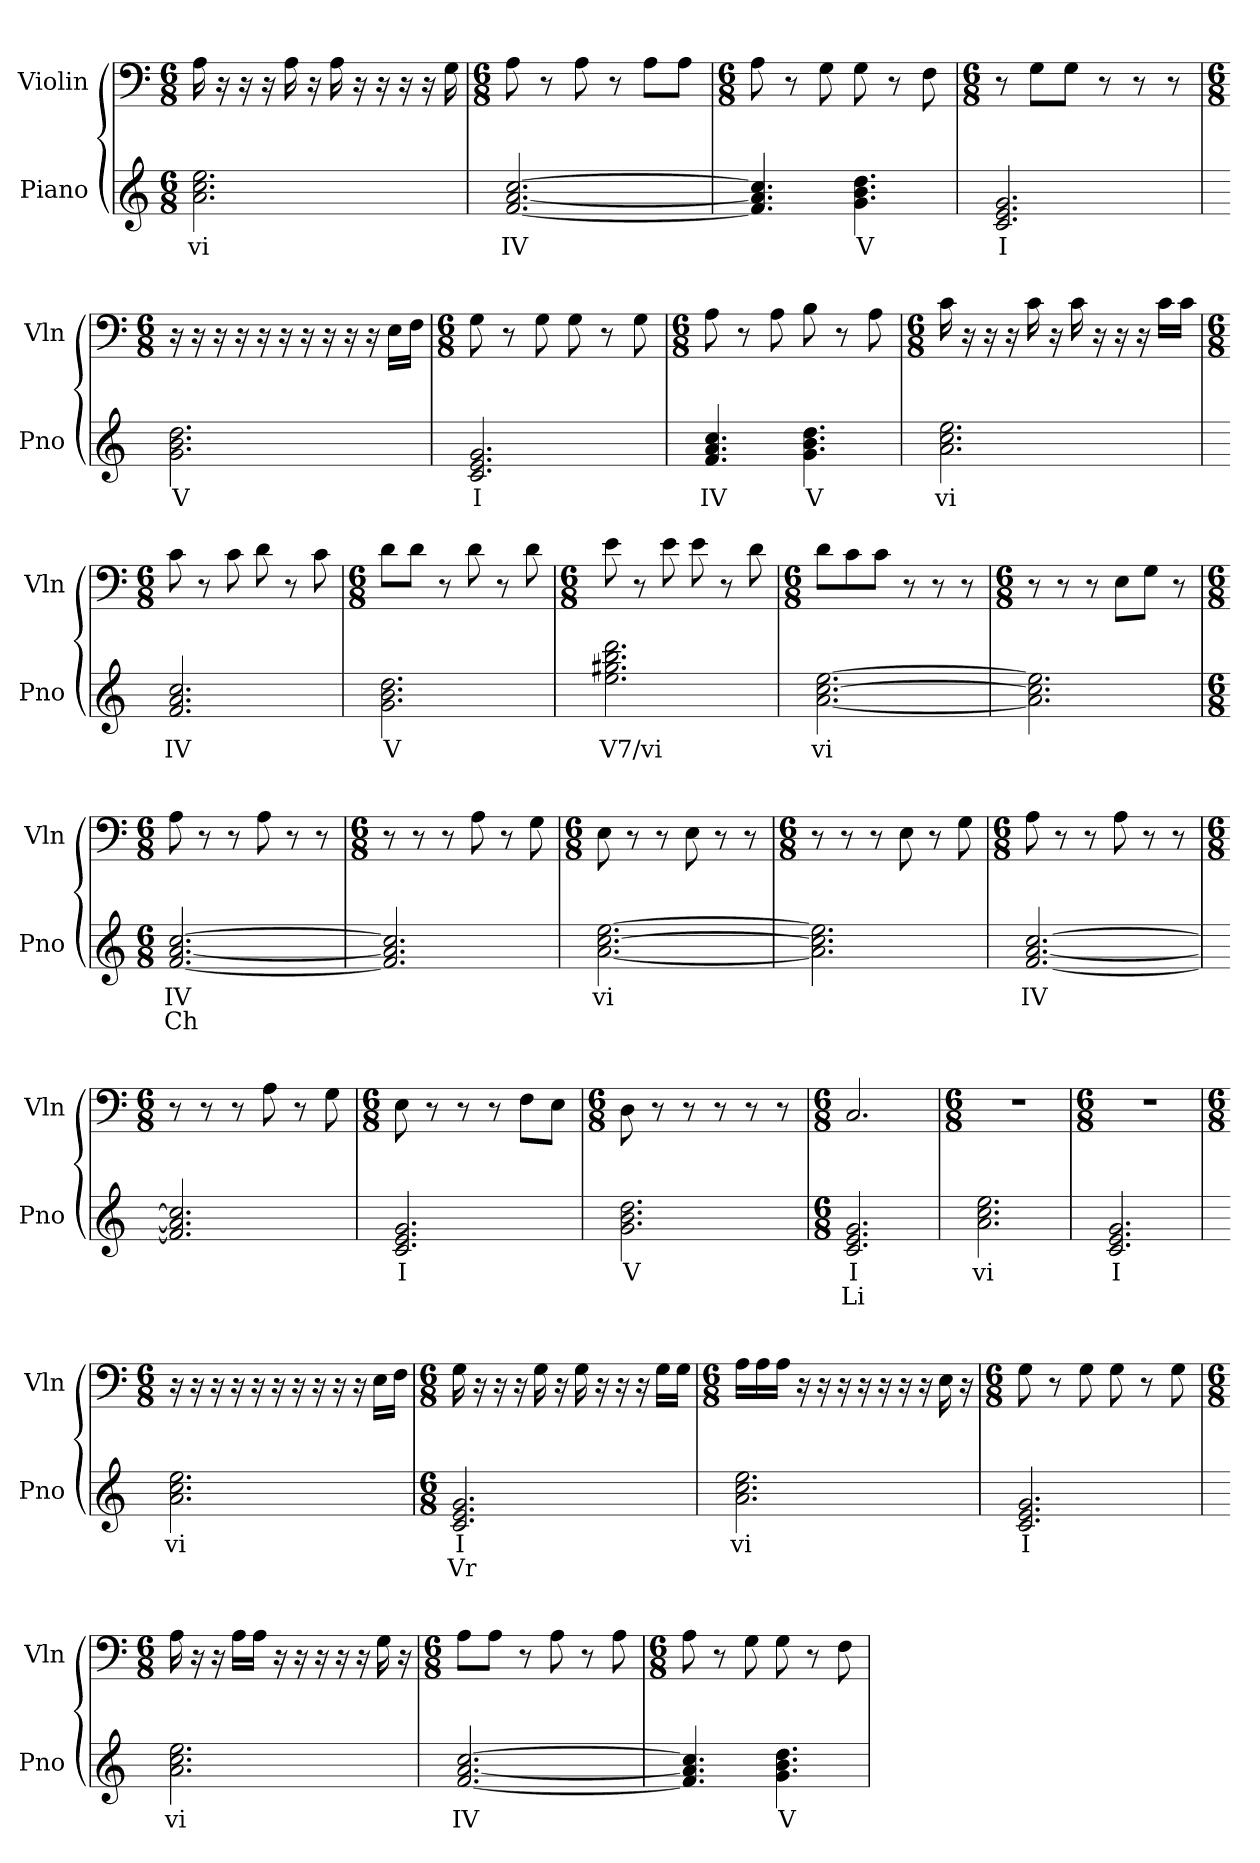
**kern	**text	**text	**kern
*part2	*part2	*part2	*part1
*staff2	*staff2	*staff2	*staff1
*I"Piano	*	*	*I"Violin
*I'Pno	*	*	*I'Vln
*k[]	*	*	*
*C:	*	*	*
*M6/8	*	*	*M6/8
=	=	=	=
2.a 2.cc 2.ee	vi	.	16A
.	.	.	16r
.	.	.	16r
.	.	.	16r
.	.	.	16A
.	.	.	16r
.	.	.	16A
.	.	.	16r
.	.	.	16r
.	.	.	16r
.	.	.	16r
.	.	.	16G
=	=	=	=
*k[]	*	*	*
*C:	*	*	*
*	*	*	*M6/8
[2.f [2.a [2.cc	IV	.	8A
.	.	.	8r
.	.	.	8A
.	.	.	8r
.	.	.	8AL
.	.	.	8AJ
=	=	=	=
*k[]	*	*	*
*C:	*	*	*
*	*	*	*M6/8
4.f] 4.a] 4.cc]	.	.	8A
.	.	.	8r
.	.	.	8G
4.g 4.b 4.dd	V	.	8G
.	.	.	8r
.	.	.	8F
=	=	=	=
*k[]	*	*	*
*C:	*	*	*
*	*	*	*M6/8
2.c 2.e 2.g	I	.	8r
.	.	.	8GL
.	.	.	8GJ
.	.	.	8r
.	.	.	8r
.	.	.	8r
=	=	=	=
*k[]	*	*	*
*C:	*	*	*
*	*	*	*M6/8
2.g 2.b 2.dd	V	.	16r
.	.	.	16r
.	.	.	16r
.	.	.	16r
.	.	.	16r
.	.	.	16r
.	.	.	16r
.	.	.	16r
.	.	.	16r
.	.	.	16r
.	.	.	16ELL
.	.	.	16FJJ
=	=	=	=
*k[]	*	*	*
*C:	*	*	*
*	*	*	*M6/8
2.c 2.e 2.g	I	.	8G
.	.	.	8r
.	.	.	8G
.	.	.	8G
.	.	.	8r
.	.	.	8G
=	=	=	=
*k[]	*	*	*
*C:	*	*	*
*	*	*	*M6/8
4.f 4.a 4.cc	IV	.	8A
.	.	.	8r
.	.	.	8A
4.g 4.b 4.dd	V	.	8B
.	.	.	8r
.	.	.	8A
=	=	=	=
*k[]	*	*	*
*C:	*	*	*
*	*	*	*M6/8
2.a 2.cc 2.ee	vi	.	16c
.	.	.	16r
.	.	.	16r
.	.	.	16r
.	.	.	16c
.	.	.	16r
.	.	.	16c
.	.	.	16r
.	.	.	16r
.	.	.	16r
.	.	.	16cLL
.	.	.	16cJJ
=	=	=	=
*k[]	*	*	*
*C:	*	*	*
*	*	*	*M6/8
2.f 2.a 2.cc	IV	.	8c
.	.	.	8r
.	.	.	8c
.	.	.	8d
.	.	.	8r
.	.	.	8c
=	=	=	=
*k[]	*	*	*
*C:	*	*	*
*	*	*	*M6/8
2.g 2.b 2.dd	V	.	8dL
.	.	.	8dJ
.	.	.	8r
.	.	.	8d
.	.	.	8r
.	.	.	8d
=	=	=	=
*k[]	*	*	*
*C:	*	*	*
*	*	*	*M6/8
2.ee 2.gg#X 2.bb 2.ddd	V7/vi	.	8e
.	.	.	8r
.	.	.	8e
.	.	.	8e
.	.	.	8r
.	.	.	8d
=	=	=	=
*k[]	*	*	*
*C:	*	*	*
*	*	*	*M6/8
[2.a [2.cc [2.ee	vi	.	8dL
.	.	.	8c
.	.	.	8cJ
.	.	.	8r
.	.	.	8r
.	.	.	8r
=	=	=	=
*k[]	*	*	*
*C:	*	*	*
*	*	*	*M6/8
2.a] 2.cc] 2.ee]	.	.	8r
.	.	.	8r
.	.	.	8r
.	.	.	8EL
.	.	.	8GJ
.	.	.	8r
=	=	=	=
*k[]	*	*	*
*C:	*	*	*
*M6/8	*	*	*M6/8
[2.f [2.a [2.cc	IV	Ch	8A
.	.	.	8r
.	.	.	8r
.	.	.	8A
.	.	.	8r
.	.	.	8r
=	=	=	=
*k[]	*	*	*
*C:	*	*	*
*	*	*	*M6/8
2.f] 2.a] 2.cc]	.	.	8r
.	.	.	8r
.	.	.	8r
.	.	.	8A
.	.	.	8r
.	.	.	8G
=	=	=	=
*k[]	*	*	*
*C:	*	*	*
*	*	*	*M6/8
[2.a [2.cc [2.ee	vi	.	8E
.	.	.	8r
.	.	.	8r
.	.	.	8E
.	.	.	8r
.	.	.	8r
=	=	=	=
*k[]	*	*	*
*C:	*	*	*
*	*	*	*M6/8
2.a] 2.cc] 2.ee]	.	.	8r
.	.	.	8r
.	.	.	8r
.	.	.	8E
.	.	.	8r
.	.	.	8G
=	=	=	=
*k[]	*	*	*
*C:	*	*	*
*	*	*	*M6/8
[2.f [2.a [2.cc	IV	.	8A
.	.	.	8r
.	.	.	8r
.	.	.	8A
.	.	.	8r
.	.	.	8r
=	=	=	=
*k[]	*	*	*
*C:	*	*	*
*	*	*	*M6/8
2.f] 2.a] 2.cc]	.	.	8r
.	.	.	8r
.	.	.	8r
.	.	.	8A
.	.	.	8r
.	.	.	8G
=	=	=	=
*k[]	*	*	*
*C:	*	*	*
*	*	*	*M6/8
2.c 2.e 2.g	I	.	8E
.	.	.	8r
.	.	.	8r
.	.	.	8r
.	.	.	8FL
.	.	.	8EJ
=	=	=	=
*k[]	*	*	*
*C:	*	*	*
*	*	*	*M6/8
2.g 2.b 2.dd	V	.	8D
.	.	.	8r
.	.	.	8r
.	.	.	8r
.	.	.	8r
.	.	.	8r
=	=	=	=
*k[]	*	*	*
*C:	*	*	*
*M6/8	*	*	*M6/8
2.c 2.e 2.g	I	Li	2.C
=	=	=	=
*k[]	*	*	*
*C:	*	*	*
*	*	*	*M6/8
2.a 2.cc 2.ee	vi	.	2.r
=	=	=	=
*k[]	*	*	*
*C:	*	*	*
*	*	*	*M6/8
2.c 2.e 2.g	I	.	2.r
=	=	=	=
*k[]	*	*	*
*C:	*	*	*
*	*	*	*M6/8
2.a 2.cc 2.ee	vi	.	16r
.	.	.	16r
.	.	.	16r
.	.	.	16r
.	.	.	16r
.	.	.	16r
.	.	.	16r
.	.	.	16r
.	.	.	16r
.	.	.	16r
.	.	.	16ELL
.	.	.	16FJJ
=	=	=	=
*k[]	*	*	*
*C:	*	*	*
*M6/8	*	*	*M6/8
2.c 2.e 2.g	I	Vr	16G
.	.	.	16r
.	.	.	16r
.	.	.	16r
.	.	.	16G
.	.	.	16r
.	.	.	16G
.	.	.	16r
.	.	.	16r
.	.	.	16r
.	.	.	16GLL
.	.	.	16GJJ
=	=	=	=
*k[]	*	*	*
*C:	*	*	*
*	*	*	*M6/8
2.a 2.cc 2.ee	vi	.	16ALL
.	.	.	16A
.	.	.	16AJJ
.	.	.	16r
.	.	.	16r
.	.	.	16r
.	.	.	16r
.	.	.	16r
.	.	.	16r
.	.	.	16r
.	.	.	16E
.	.	.	16r
=	=	=	=
*k[]	*	*	*
*C:	*	*	*
*	*	*	*M6/8
2.c 2.e 2.g	I	.	8G
.	.	.	8r
.	.	.	8G
.	.	.	8G
.	.	.	8r
.	.	.	8G
=	=	=	=
*k[]	*	*	*
*C:	*	*	*
*	*	*	*M6/8
2.a 2.cc 2.ee	vi	.	16A
.	.	.	16r
.	.	.	16r
.	.	.	16ALL
.	.	.	16AJJ
.	.	.	16r
.	.	.	16r
.	.	.	16r
.	.	.	16r
.	.	.	16r
.	.	.	16G
.	.	.	16r
=	=	=	=
*k[]	*	*	*
*C:	*	*	*
*	*	*	*M6/8
[2.f [2.a [2.cc	IV	.	8AL
.	.	.	8AJ
.	.	.	8r
.	.	.	8A
.	.	.	8r
.	.	.	8A
=	=	=	=
*k[]	*	*	*
*C:	*	*	*
*	*	*	*M6/8
4.f] 4.a] 4.cc]	.	.	8A
.	.	.	8r
.	.	.	8G
4.g 4.b 4.dd	V	.	8G
.	.	.	8r
.	.	.	8F
=	=	=	=
*-	*-	*-	*-
